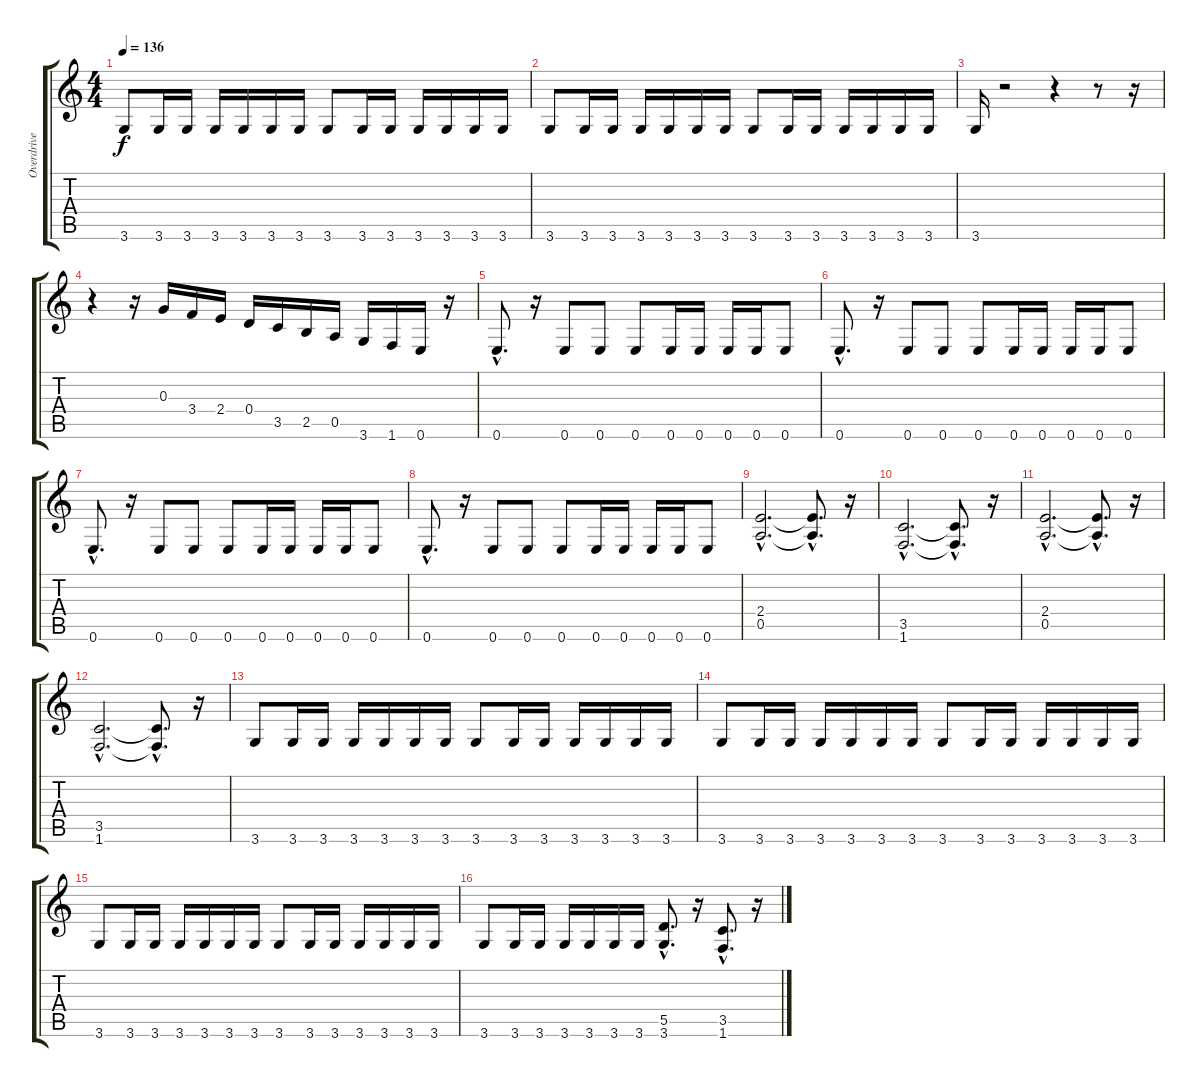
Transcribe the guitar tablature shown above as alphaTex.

\track ("Overdrive guitar -1" "Overdrive ") {instrument distortionguitar}
\staff {score tabs}
\tuning (E4 B3 G3 D3 A2 E2) {hide}
\ts (4 4)
\tempo 136
\clef g2
\ks c
3.6.8{dy f} 3.6.16 3.6.16 3.6.16 3.6.16 3.6.16 3.6.16 3.6.8 3.6.16 3.6.16 3.6.16 3.6.16 3.6.16 3.6.16 |
3.6.8 3.6.16 3.6.16 3.6.16 3.6.16 3.6.16 3.6.16 3.6.8 3.6.16 3.6.16 3.6.16 3.6.16 3.6.16 3.6.16 |
3.6.16 r.2 r.4 r.8 r.16 |
r.4 r.16 0.3.16 3.4.16 2.4.16 0.4.16 3.5.16 2.5.16 0.5.16 3.6.16 1.6.16 0.6.16 r.16 |
0.6{hac}.8{d} r.16 0.6.8 0.6.8 0.6.8 0.6.16 0.6.16 0.6.16 0.6.16 0.6.8 |
0.6{hac}.8{d} r.16 0.6.8 0.6.8 0.6.8 0.6.16 0.6.16 0.6.16 0.6.16 0.6.8 |
0.6{hac}.8{d} r.16 0.6.8 0.6.8 0.6.8 0.6.16 0.6.16 0.6.16 0.6.16 0.6.8 |
0.6{hac}.8{d} r.16 0.6.8 0.6.8 0.6.8 0.6.16 0.6.16 0.6.16 0.6.16 0.6.8 |
(2.4{hac} 0.5{hac}).2{d} (2.4{hac t} 0.5{hac t}).8{d} r.16 |
(3.5{hac} 1.6{hac}).2{d} (3.5{hac t} 1.6{hac t}).8{d} r.16 |
(2.4{hac} 0.5{hac}).2{d} (2.4{hac t} 0.5{hac t}).8{d} r.16 |
(3.5{hac} 1.6{hac}).2{d} (3.5{hac t} 1.6{hac t}).8{d} r.16 |
3.6.8 3.6.16 3.6.16 3.6.16 3.6.16 3.6.16 3.6.16 3.6.8 3.6.16 3.6.16 3.6.16 3.6.16 3.6.16 3.6.16 |
3.6.8 3.6.16 3.6.16 3.6.16 3.6.16 3.6.16 3.6.16 3.6.8 3.6.16 3.6.16 3.6.16 3.6.16 3.6.16 3.6.16 |
3.6.8 3.6.16 3.6.16 3.6.16 3.6.16 3.6.16 3.6.16 3.6.8 3.6.16 3.6.16 3.6.16 3.6.16 3.6.16 3.6.16 |
3.6.8 3.6.16 3.6.16 3.6.16 3.6.16 3.6.16 3.6.16 (5.5{hac} 3.6{hac}).8{d} r.16 (3.5{hac} 1.6{hac}).8{d} r.16
